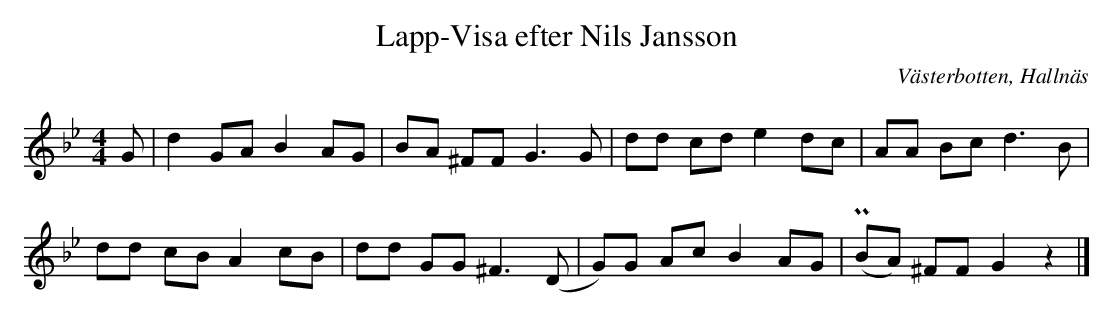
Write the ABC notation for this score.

X:1
T:Lapp-Visa efter Nils Jansson
O:Västerbotten, Hallnäs
O:Degerfors, Edlunda
L:1/8
M:4/4
K:Gm
G | d2 GA B2 AG | BA ^FF G2>G2 | dd cd e2 dc | AA Bc d2>B2 |
dd cB A2 cB | dd GG ^F2>(D2 | G)G Ac B2 AG | (PBA) ^FF G2 z2 |]
